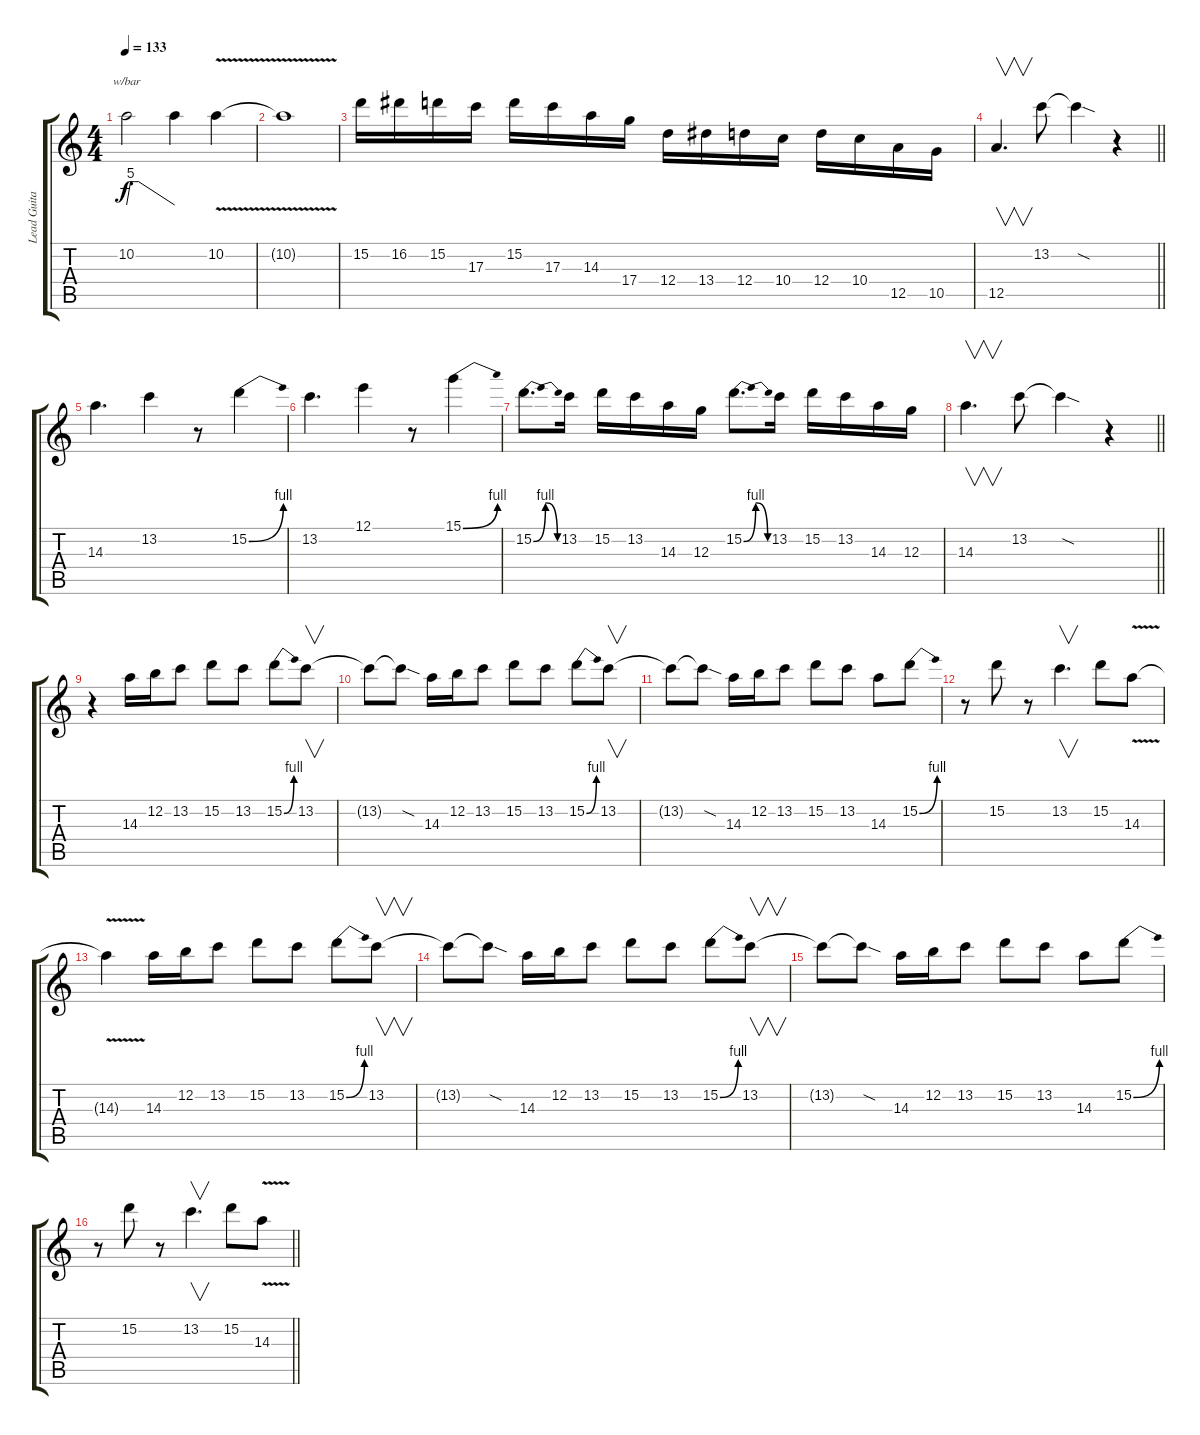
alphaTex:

\track ("Lead Guitar Voice 1" "Lead Guita") {instrument overdrivenguitar}
\staff {score tabs}
\tuning (E4 B3 G3 D3 A2 E2) {hide}
\ts (4 4)
\section ("" "")
\tempo 133
\clef g2
\ks c
10.2.2{tbe (custom default 0 0 5 20 10 20 15 20 60 0) dy f} 10.2{t}.4 10.2{v}.4 |
10.2{t}.1 |
15.2.16 16.2.16 15.2.16 17.3.16 15.2.16 17.3.16 14.3.16 17.4.16 12.4.16 13.4.16 12.4.16 10.4.16 12.4.16 10.4.16 12.5.16 10.5.16 |
\barLineRight lightlight
12.5.4{v d} 13.2.8 13.2{sod t}.4 r.4 |
\section ("" "")
14.3.4{d} 13.2.4 r.8 15.2{be (bend 0 0 60 4)}.4 |
13.2.4{d} 12.1.4 r.8 15.1{be (bend 0 0 60 4)}.4 |
15.2{be (bendrelease 0 0 20 4 30 4 60 0)}.8{d} 13.2.16 15.2.16 13.2.16 14.3.16 12.3.16 15.2{be (bendrelease 0 0 20 4 30 4 60 0)}.8{d} 13.2.16 15.2.16 13.2.16 14.3.16 12.3.16 |
\barLineRight lightlight
14.3.4{v d} 13.2.8 13.2{sod t}.4 r.4 |
\section ("" "")
r.4 14.3.16 12.2.16 13.2.8 15.2.8 13.2.8 15.2{be (bend 0 0 60 4)}.8 13.2.8{v} |
13.2{t}.8 13.2{sod t}.8 14.3.16 12.2.16 13.2.8 15.2.8 13.2.8 15.2{be (bend 0 0 60 4)}.8 13.2.8{v} |
13.2{t}.8 13.2{sod t}.8 14.3.16 12.2.16 13.2.8 15.2.8 13.2.8 14.3.8 15.2{be (bend 0 0 60 4)}.8 |
r.8 15.2.8 r.8 13.2.4{v d} 15.2.8 14.3{v}.8 |
14.3{t}.4 14.3.16 12.2.16 13.2.8 15.2.8 13.2.8 15.2{be (bend 0 0 60 4)}.8 13.2.8{v} |
13.2{t}.8 13.2{sod t}.8 14.3.16 12.2.16 13.2.8 15.2.8 13.2.8 15.2{be (bend 0 0 60 4)}.8 13.2.8{v} |
13.2{t}.8 13.2{sod t}.8 14.3.16 12.2.16 13.2.8 15.2.8 13.2.8 14.3.8 15.2{be (bend 0 0 60 4)}.8 |
\barLineRight lightlight
r.8 15.2.8 r.8 13.2.4{v d} 15.2.8 14.3{v}.8
